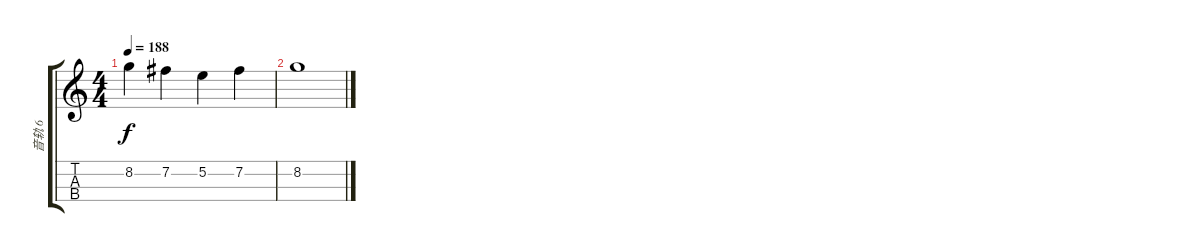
\track ("音轨 6" "音轨 6") {instrument slapbass1}
\staff {score tabs}
\tuning (E4 B3 G3 D3) {hide}
\ts (4 4)
\tempo 188
\clef g2
\ks c
8.2.4{dy f} 7.2.4 5.2.4 7.2.4 |
8.2.1
